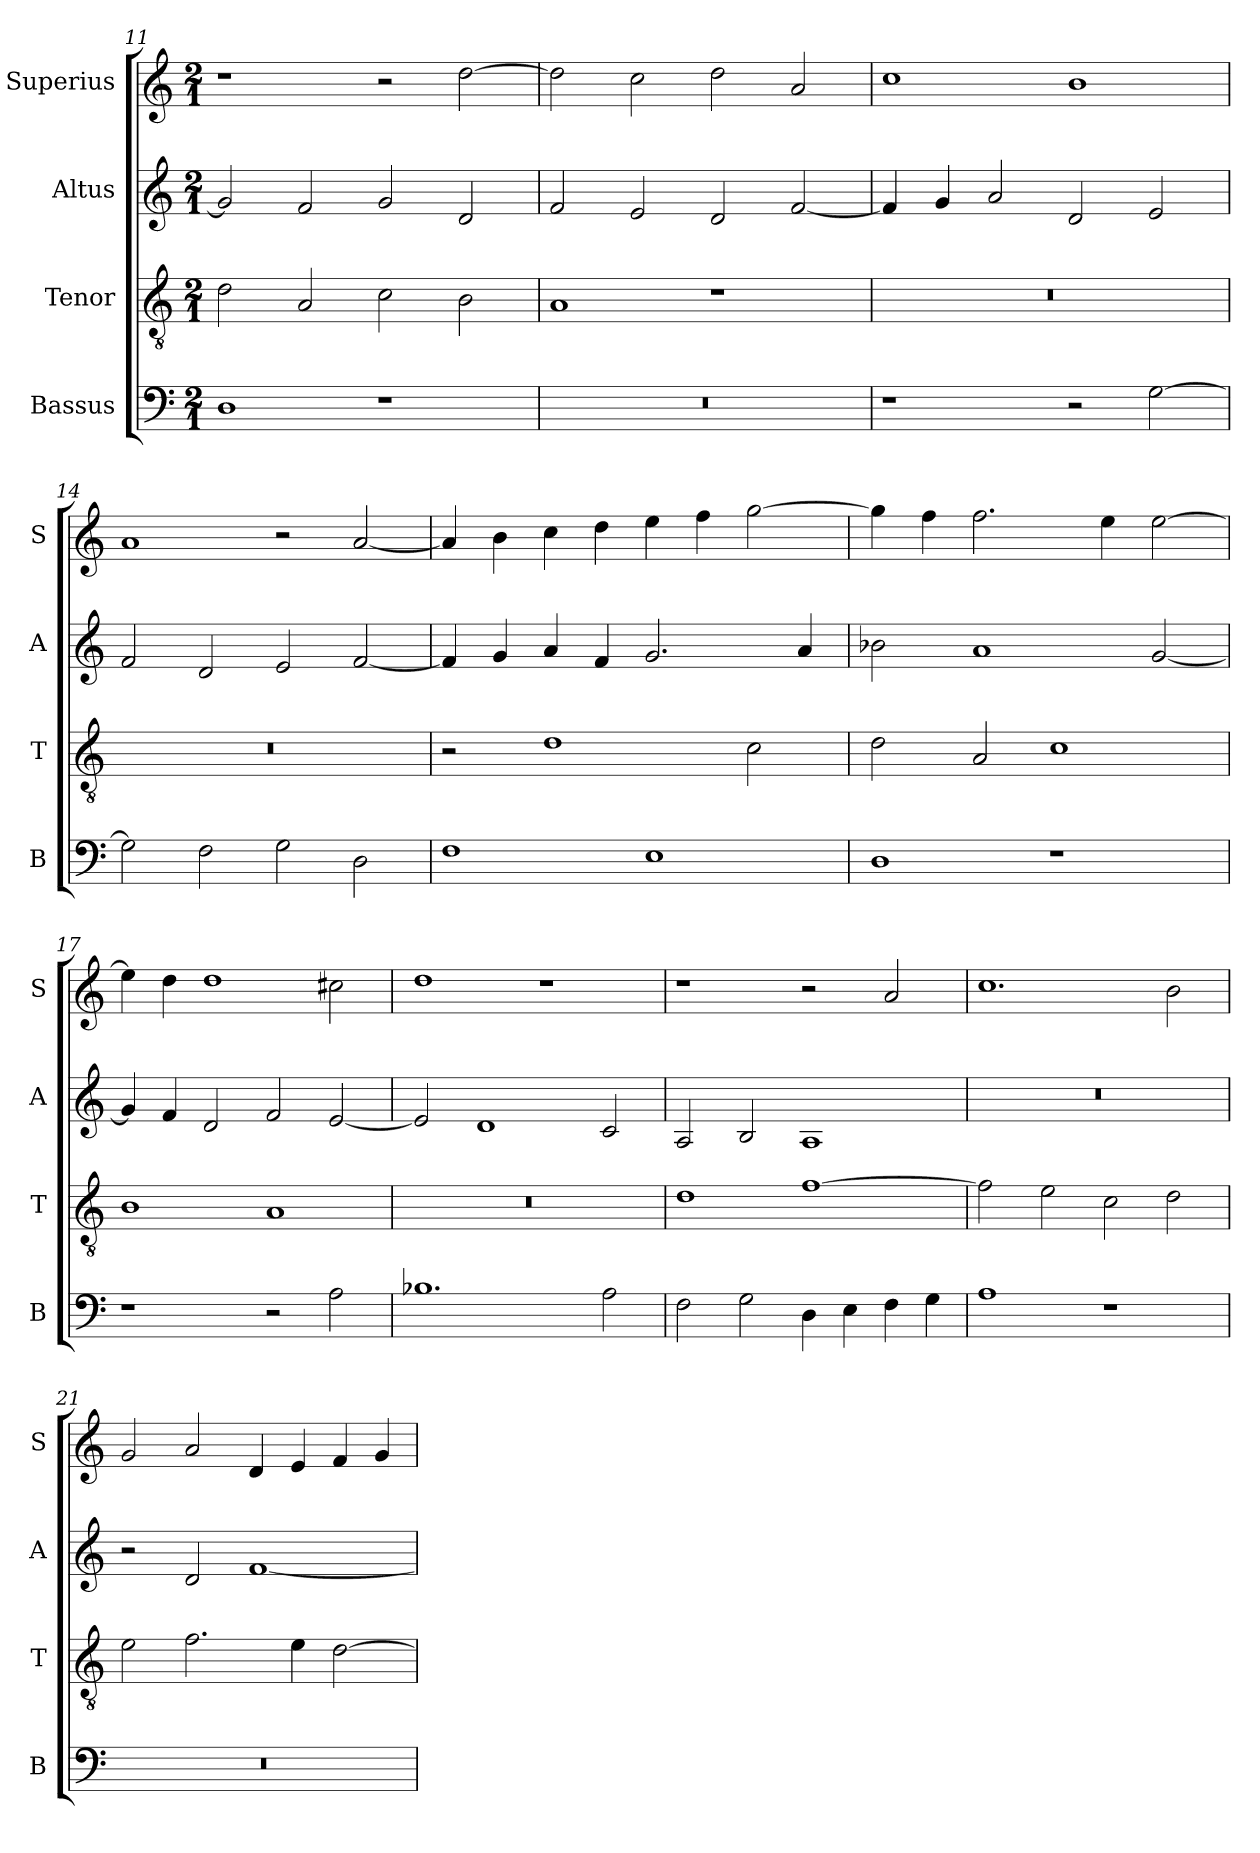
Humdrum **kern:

**kern	**kern	**kern	**kern
*part4	*part3	*part2	*part1
*staff4	*staff3	*staff2	*staff1
*I"Bassus	*I"Tenor	*I"Altus	*I"Superius
*I'B	*I'T	*I'A	*I'S
*clefF4	*clefGv2	*clefG2	*clefG2
*k[]	*k[]	*k[]	*k[]
*C:	*C:	*C:	*C:
*M2/1	*M2/1	*M2/1	*M2/1
=11	=11	=11	=11
1D	2d	2g]	1r
.	2A	2f	.
1r	2c	2g	2r
.	2B	2d	[2dd
=12	=12	=12	=12
0r	1A	2f	2dd]
.	.	2e	2cc
.	1r	2d	2dd
.	.	[2f	2a
=13	=13	=13	=13
1r	0r	4f]	1cc
.	.	4g	.
.	.	2a	.
2r	.	2d	1b
[2G	.	2e	.
=14	=14	=14	=14
2G]	0r	2f	1a
2F	.	2d	.
2G	.	2e	2r
2D	.	[2f	[2a
=15	=15	=15	=15
1F	2r	4f]	4a]
.	.	4g	4b
.	1d	4a	4cc
.	.	4f	4dd
1E	.	2.g	4ee
.	.	.	4ff
.	2c	.	[2gg
.	.	4a	.
=16	=16	=16	=16
1D	2d	2b-X	4gg]
.	.	.	4ff
.	2A	1a	2.ff
1r	1c	.	.
.	.	.	4ee
.	.	[2g	[2ee
=17	=17	=17	=17
1r	1B	4g]	4ee]
.	.	4f	4dd
.	.	2d	1dd
2r	1A	2f	.
2A	.	[2e	2cc#X
=18	=18	=18	=18
1.B-X	0r	2e]	1dd
.	.	1d	.
.	.	.	1r
2A	.	2c	.
=19	=19	=19	=19
2F	1d	2A	1r
2G	.	2B	.
4D	[1f	1A	2r
4E	.	.	.
4F	.	.	2a
4G	.	.	.
=20	=20	=20	=20
1A	2f]	0r	1.cc
.	2e	.	.
1r	2c	.	.
.	2d	.	2b
=21	=21	=21	=21
0r	2e	2r	2g
.	2.f	2d	2a
.	.	[1f	4d
.	4e	.	4e
.	[2d	.	4f
.	.	.	4g
=	=	=	=
*-	*-	*-	*-
